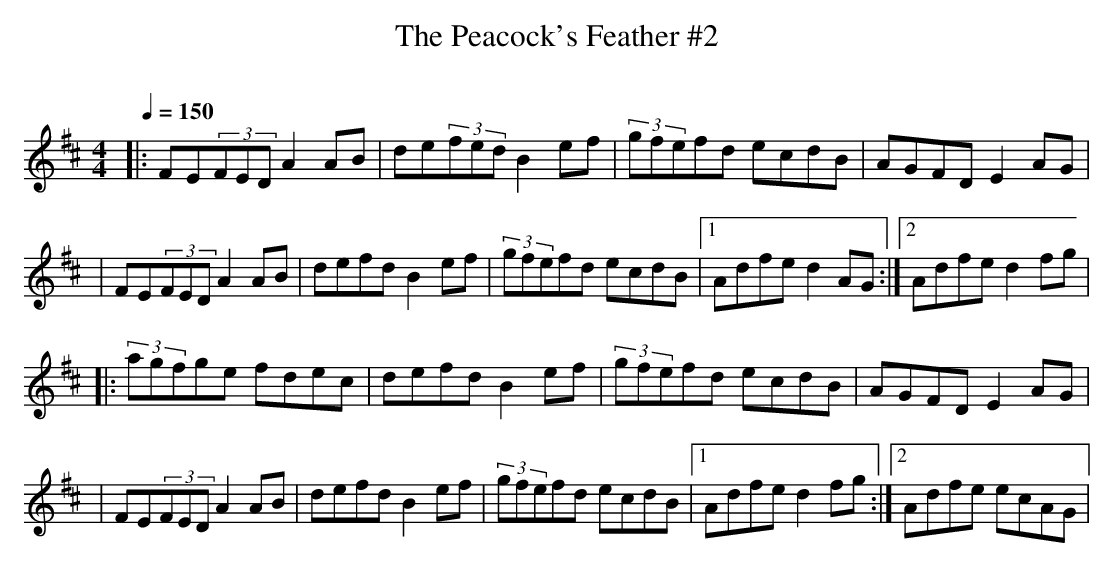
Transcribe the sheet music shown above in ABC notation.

X:1
T:Peacock's Feather #2, The
C:
M:4/4
Q:1/4=150
L:1/8
K:D
|:FE(3FED A2AB|de(3fed B2ef|(3gfefd ecdB|AGFD  E2AG |
| FE(3FED A2AB|defd    B2ef|(3gfefd ecdB|1Adfe d2AG:|2Adfe d2fg|
|:(3agfge fdec|defd    B2ef|(3gfefd ecdB|AGFD E2AG|
| FE(3FED A2AB|defd    B2ef|(3gfefd ecdB|1Adfe d2fg:|2Adfe ecAG|
